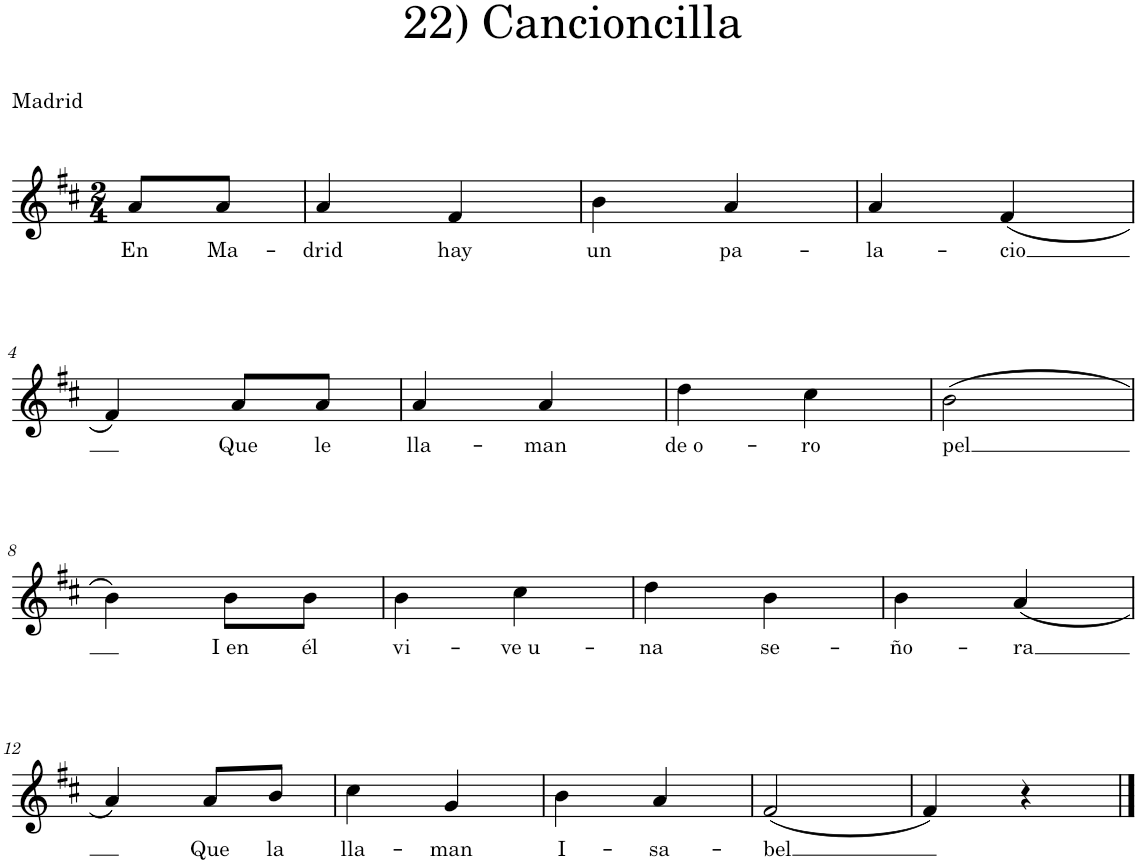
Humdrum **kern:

**kern	**text
*part1	*part1
*staff1	*staff1
*I"Piano	*
*I'Pno.	*
*clefG2	*
*k[f#c#]	*
*M2/4	*
=	=
!	!LO:LY:b
8a/L	En
!	!LO:LY:b
8a/J	Ma-
=1	=1
!	!LO:LY:b
4a/	-drid
!	!LO:LY:b
4f#/	hay
=2	=2
!	!LO:LY:b
4b\	un
!	!LO:LY:b
4a/	pa-
=3	=3
!	!LO:LY:b
4a/	-la-
!	!LO:LY:b
(4f#/	-cio
!!LO:LB:g=z
=4	=4
4f#/)	.
!	!LO:LY:b
8a/L	Que
!	!LO:LY:b
8a/J	le
=5	=5
!	!LO:LY:b
4a/	lla-
!	!LO:LY:b
4a/	-man
=6	=6
!	!LO:LY:b
4dd\	de o-
!	!LO:LY:b
4cc#\	-ro
=7	=7
!	!LO:LY:b
(2b\	pel
!!LO:LB:g=z
=8	=8
4b\)	.
!	!LO:LY:b
8b\L	I en
!	!LO:LY:b
8b\J	él
=9	=9
!	!LO:LY:b
4b\	vi-
!	!LO:LY:b
4cc#\	-ve u-
=10	=10
!	!LO:LY:b
4dd\	-na
!	!LO:LY:b
4b\	se-
=11	=11
!	!LO:LY:b
4b\	-ño-
!	!LO:LY:b
(4a/	-ra
!!LO:LB:g=z
=12	=12
4a/)	.
!	!LO:LY:b
8a/L	Que
!	!LO:LY:b
8b/J	la
=13	=13
!	!LO:LY:b
4cc#\	lla-
!	!LO:LY:b
4g/	-man
=14	=14
!	!LO:LY:b
4b\	I-
!	!LO:LY:b
4a/	-sa-
=15	=15
!	!LO:LY:b
(2f#/	-bel
=16	=16
4f#/)	.
4r	.
==	==
*-	*-
